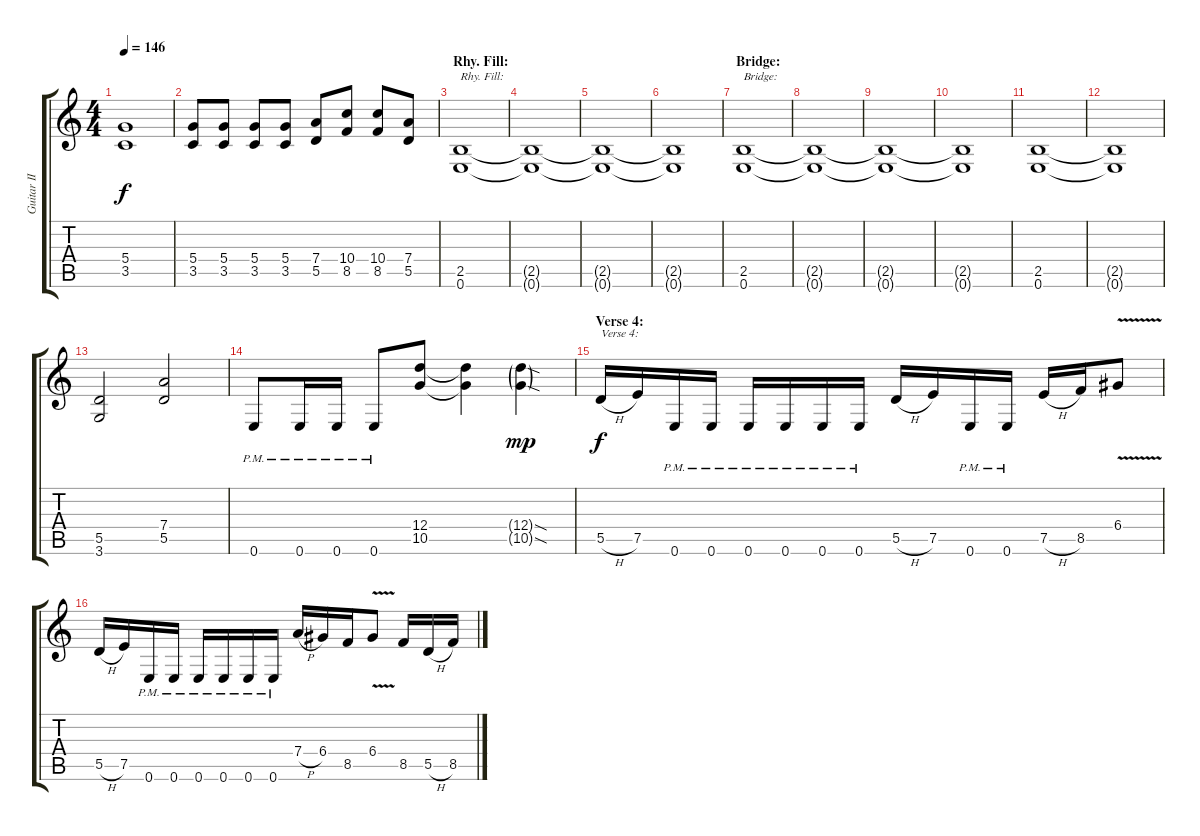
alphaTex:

\track ("Guitar II" "Guitar II") {instrument distortionguitar}
\staff {score tabs}
\tuning (E4 B3 G3 D3 A2 E2) {hide}
\ts (4 4)
\tempo 146
\clef g2
\ks c
(5.4 3.5).1{dy f} |
(5.4 3.5).8 (5.4 3.5).8 (5.4 3.5).8 (5.4 3.5).8 (7.4 5.5).8 (10.4 8.5).8 (10.4 8.5).8 (7.4 5.5).8 |
\section ("" "Rhy. Fill:")
(2.5 0.6).1{txt "Rhy. Fill:"} |
(2.5{t} 0.6{t}).1 |
(2.5{t} 0.6{t}).1 |
(2.5{t} 0.6{t}).1 |
\section ("" "Bridge:")
(2.5 0.6).1{txt "Bridge:"} |
(2.5{t} 0.6{t}).1 |
(2.5{t} 0.6{t}).1 |
(2.5{t} 0.6{t}).1 |
(2.5 0.6).1 |
(2.5{t} 0.6{t}).1 |
(5.5 3.6).2 (7.4 5.5).2 |
0.6{pm}.8 0.6{pm}.16 0.6{pm}.16 0.6{pm}.8 (12.4 10.5).8 (12.4{t} 10.5{t}).4 (12.4{sod g} 10.5{sod g}).4{dy mp} |
\section ("" "Verse 4:")
5.5{h}.16{txt "Verse 4:" dy f} 7.5.16 0.6{pm}.16 0.6{pm}.16 0.6{pm}.16 0.6{pm}.16 0.6{pm}.16 0.6{pm}.16 5.5{h}.16 7.5.16 0.6{pm}.16 0.6{pm}.16 7.5{h}.16 8.5.16 6.4{v}.8 |
5.5{h}.16 7.5.16 0.6{pm}.16 0.6{pm}.16 0.6{pm}.16 0.6{pm}.16 0.6{pm}.16 0.6{pm}.16 7.4{h}.16 6.4.16 8.5.16 6.4{v}.8 8.5.16 5.5{h}.16 8.5.16
